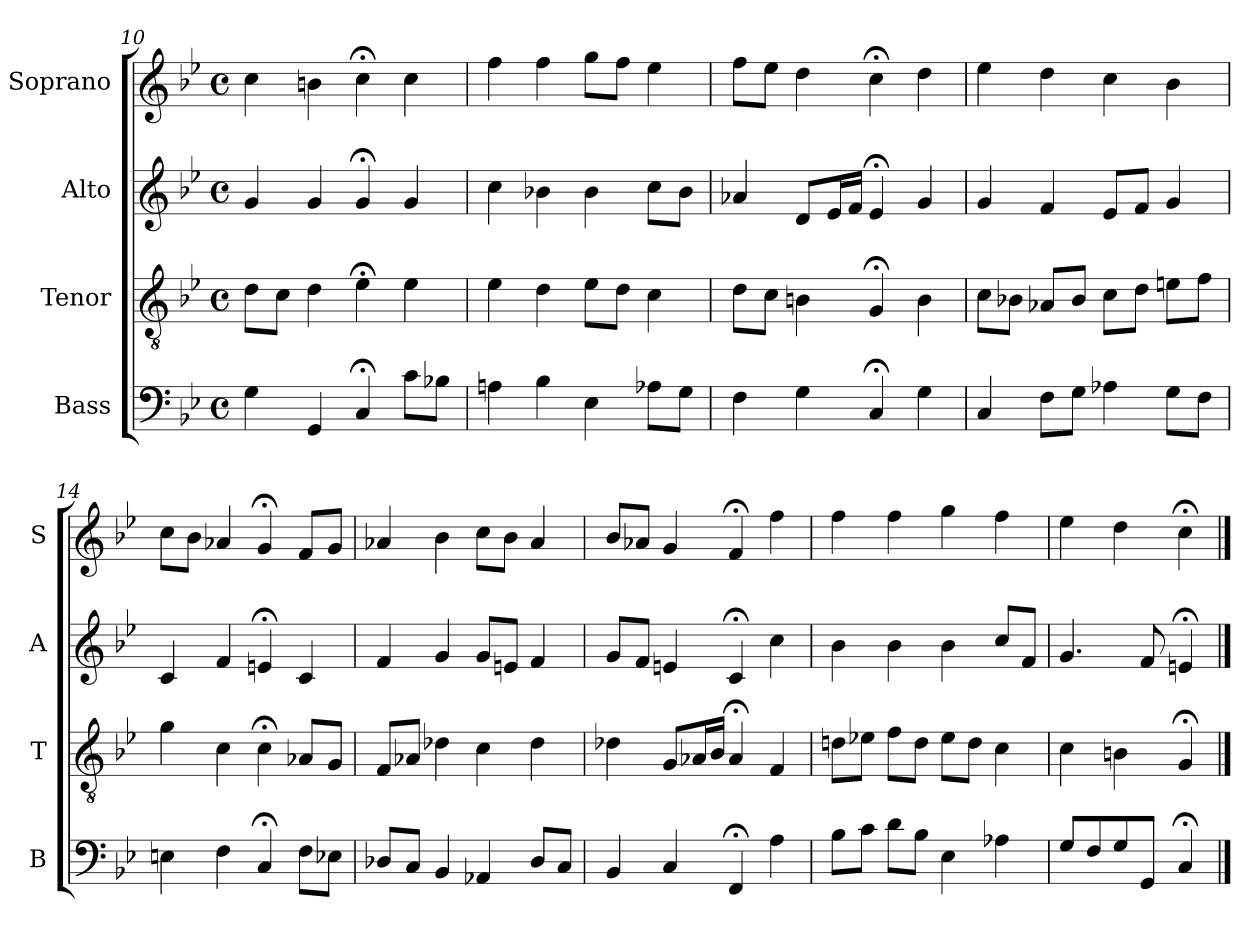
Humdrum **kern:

**kern	**kern	**kern	**kern
*part4	*part3	*part2	*part1
*staff4	*staff3	*staff2	*staff1
*I"Bass	*I"Tenor	*I"Alto	*I"Soprano
*I'B	*I'T	*I'A	*I'S
*clefF4	*clefGv2	*clefG2	*clefG2
*k[b-e-]	*k[b-e-]	*k[b-e-]	*k[b-e-]
*C:dor	*C:dor	*C:dor	*C:dor
*M4/4	*M4/4	*M4/4	*M4/4
*met(c)	*met(c)	*met(c)	*met(c)
=10	=10	=10	=10
4G	8dL	4g	4cc
.	8cJ	.	.
4GG	4d	4g	4bn
4C;<	4e-;<	4g;<	4cc;<
8cL	4e-	4g	4cc
8B-XJ	.	.	.
=11	=11	=11	=11
4An	4e-	4cc	4ff
4B-	4d	4b-X	4ff
4E-	8e-L	4b-	8ggL
.	8dJ	.	8ffJ
8A-XL	4c	8ccL	4ee-
8GJ	.	8b-J	.
=12	=12	=12	=12
4F	8dL	4a-X	8ffL
.	8cJ	.	8ee-J
4G	4Bn	8dL	4dd
.	.	16e-L	.
.	.	16fJJ	.
4C;<	4G;<	4e-;<	4cc;<
4G	4B	4g	4dd
=13	=13	=13	=13
4C	8cL	4g	4ee-
.	8B-XJ	.	.
8FL	8A-XL	4f	4dd
8GJ	8B-J	.	.
4A-X	8cL	8e-L	4cc
.	8dJ	8fJ	.
8GL	8enL	4g	4b-
8FJ	8fJ	.	.
=14	=14	=14	=14
4Eni	4g	4ci	8ccL
.	.	.	8b-J
4Fi	4c	4fi	4a-X
4C;<	4c;<	4en;<	4g;<
8FL	8A-XL	4c	8fL
8E-XJ	8GJ	.	8gJ
=15	=15	=15	=15
8D-XL	8FL	4f	4a-X
8CJ	8A-XJ	.	.
4BB-	4d-X	4g	4b-
4AA-X	4c	8gL	8ccL
.	.	8enJ	8b-J
8D-L	4d-	4f	4a-
8CJ	.	.	.
=16	=16	=16	=16
4BB-	4d-X	8gL	8b-L
.	.	8fJ	8a-XJ
4C	8GL	4en	4g
.	16A-XL	.	.
.	16B-JJ	.	.
4FF;<	4A-;<	4c;<	4f;<
4A	4F	4cc	4ff
=17	=17	=17	=17
8B-L	8dnL	4b-	4ff
8cJ	8e-XJ	.	.
8dL	8fL	4b-	4ff
8B-J	8dJ	.	.
4E-	8e-L	4b-	4gg
.	8dJ	.	.
4A-X	4c	8ccL	4ff
.	.	8fJ	.
=18	=18	=18	=18
8GL	4c	4.g	4ee-
8F	.	.	.
8G	4Bn	.	4dd
8GGJ	.	8f	.
4C;<	4G;<	4en;<	4cc;<
==	==	==	==
*-	*-	*-	*-
